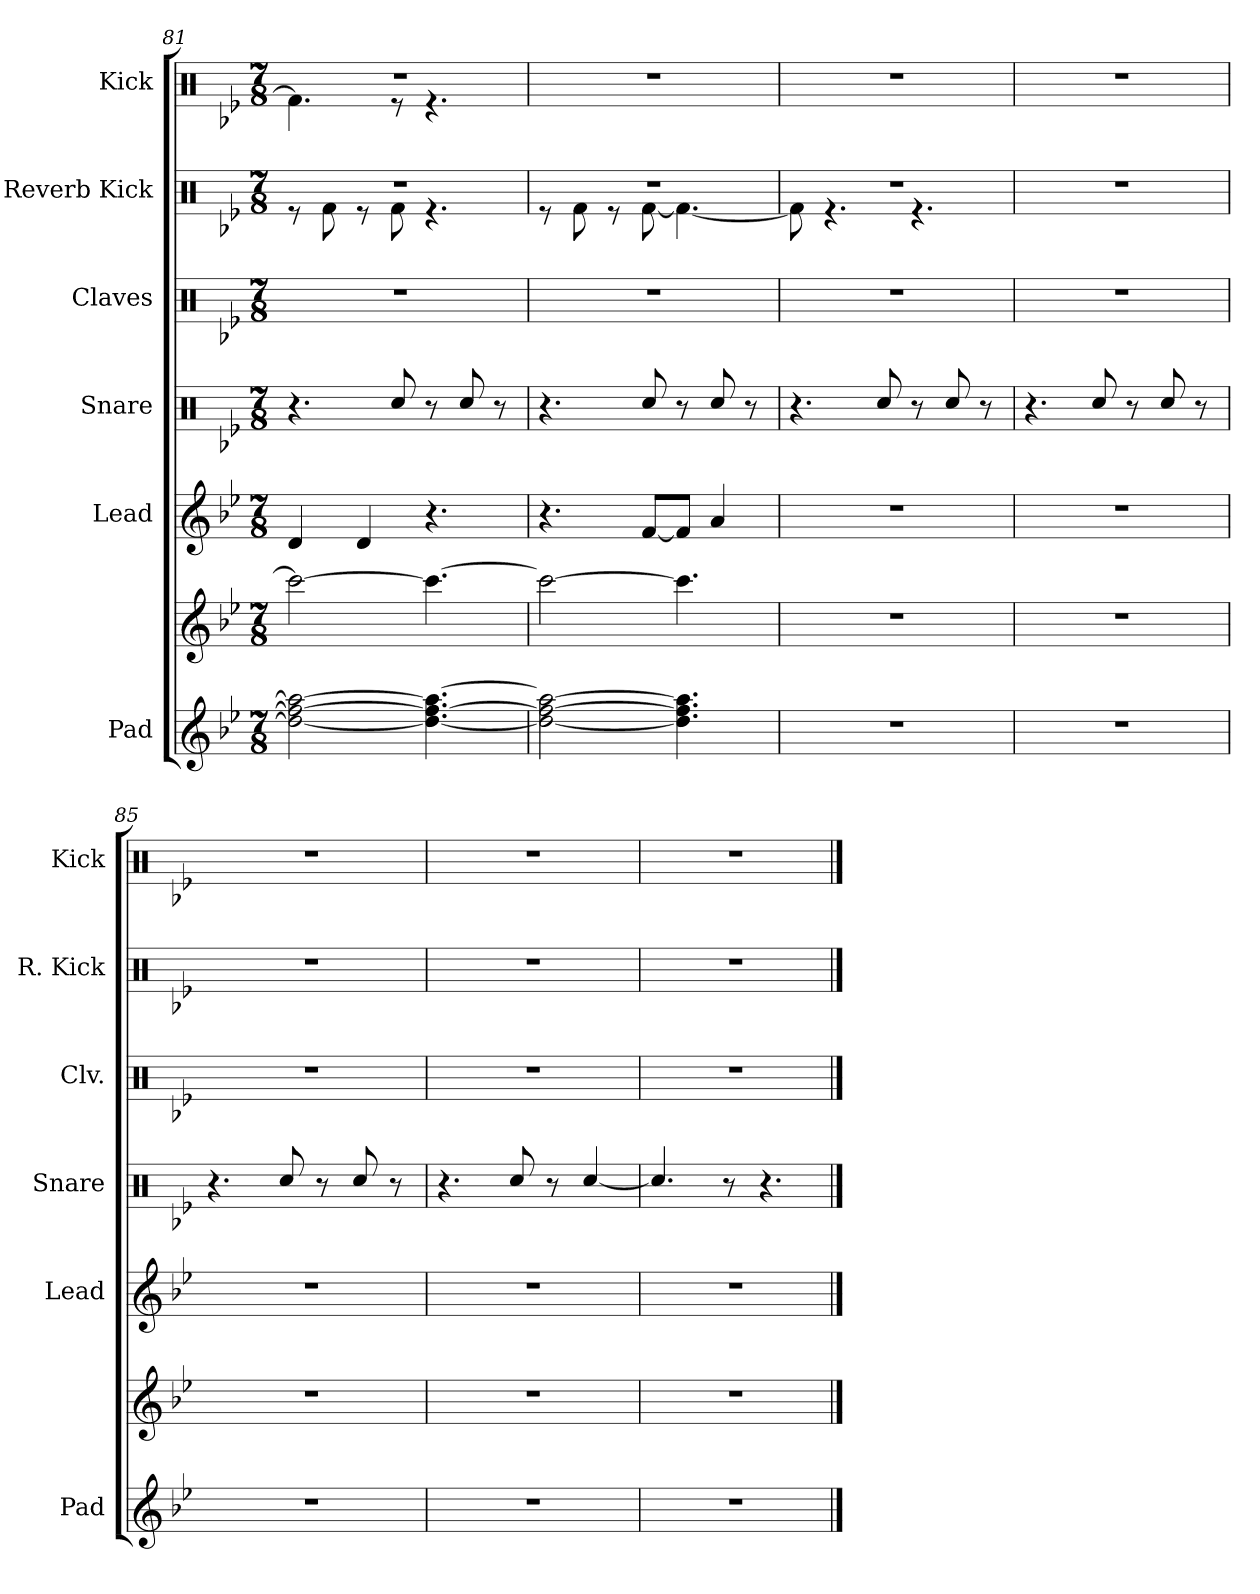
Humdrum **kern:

**kern	**kern	**kern	**kern	**kern	**kern	**kern
*part6	*part6	*part5	*part4	*part3	*part2	*part1
*staff7	*staff6	*staff5	*staff4	*staff3	*staff2	*staff1
*I"Pad	*	*I"Lead	*I"Snare	*I"Claves	*I"Reverb Kick	*I"Kick
*I'Pad	*	*I'Lead	*I'Snare	*I'Clv.	*I'R. Kick	*I'Kick
!!LO:LB:g=z
*clefG2	*clefG2	*clefG2	*clefX	*clefX	*clefX	*clefX
*k[b-e-]	*k[b-e-]	*k[b-e-]	*k[b-e-]	*k[b-e-]	*k[b-e-]	*k[b-e-]
*M7/8	*M7/8	*M7/8	*M7/8	*M7/8	*M7/8	*M7/8
=81	=81	=81	=81	=81	=81	=81
*	*	*	*	*	*^	*^
2dd\_ 2ff\_ 2aa\_	2ccc\_	4d/	4.r	2..r	2..r	8r	2..r	4.Rf\]
.	.	.	.	.	.	8Rf\	.	.
.	.	4d/	.	.	.	8r	.	.
.	.	.	8Rcc/	.	.	8Rf\	.	8r
4.dd\_ 4.ff\_ 4.aa\_	4.ccc\_	4.r	8r	.	.	4.r	.	4.r
.	.	.	8Rcc/	.	.	.	.	.
.	.	.	8r	.	.	.	.	.
*	*	*	*	*	*	*	*v	*v
=82	=82	=82	=82	=82	=82	=82	=82
2dd\_ 2ff\_ 2aa\_	2ccc\_	4.r	4.r	2..r	2..r	8r	2..r
.	.	.	.	.	.	8Rf\	.
.	.	.	.	.	.	8r	.
.	.	[8f/L	8Rcc/	.	.	[8Rf\	.
4.dd\] 4.ff\] 4.aa\]	4.ccc\]	8f/J]	8r	.	.	4.Rf\_	.
.	.	4a/	8Rcc/	.	.	.	.
.	.	.	8r	.	.	.	.
=83	=83	=83	=83	=83	=83	=83	=83
2..r	2..r	2..r	4.r	2..r	2..r	8Rf\]	2..r
.	.	.	.	.	.	4.r	.
.	.	.	8Rcc/	.	.	.	.
.	.	.	8r	.	.	4.r	.
.	.	.	8Rcc/	.	.	.	.
.	.	.	8r	.	.	.	.
*	*	*	*	*	*v	*v	*
=84	=84	=84	=84	=84	=84	=84
2..r	2..r	2..r	4.r	2..r	2..r	2..r
.	.	.	8Rcc/	.	.	.
.	.	.	8r	.	.	.
.	.	.	8Rcc/	.	.	.
.	.	.	8r	.	.	.
=85	=85	=85	=85	=85	=85	=85
2..r	2..r	2..r	4.r	2..r	2..r	2..r
.	.	.	8Rcc/	.	.	.
.	.	.	8r	.	.	.
.	.	.	8Rcc/	.	.	.
.	.	.	8r	.	.	.
!!LO:PB:g=z
=86	=86	=86	=86	=86	=86	=86
2..r	2..r	2..r	4.r	2..r	2..r	2..r
.	.	.	8Rcc/	.	.	.
.	.	.	8r	.	.	.
.	.	.	[4Rcc/	.	.	.
=87	=87	=87	=87	=87	=87	=87
2..r	2..r	2..r	4.Rcc/]	2..r	2..r	2..r
.	.	.	8r	.	.	.
.	.	.	4.r	.	.	.
==	==	==	==	==	==	==
*-	*-	*-	*-	*-	*-	*-
